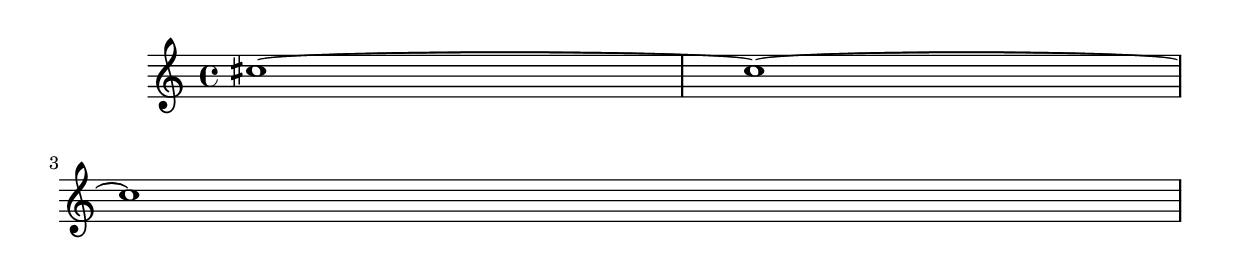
%% DO NOT EDIT this file manually; it is automatically
%% generated from LSR http://lsr.dsi.unimi.it
%% Make any changes in LSR itself, or in Documentation/snippets/new/ ,
%% and then run scripts/auxiliar/makelsr.py
%%
%% This file is in the public domain.
\version "2.19.2"

\header {
  lsrtags = "pitches"

  texidoc = "
This shows how to hide accidentals on tied notes at the start of a new
system.

"
  doctitle = "Hiding accidentals on tied notes at the start of a new system"
} % begin verbatim

\relative c'' {
  \override Accidental.hide-tied-accidental-after-break = ##t
  cis1~ 1~
  \break
  cis
}
